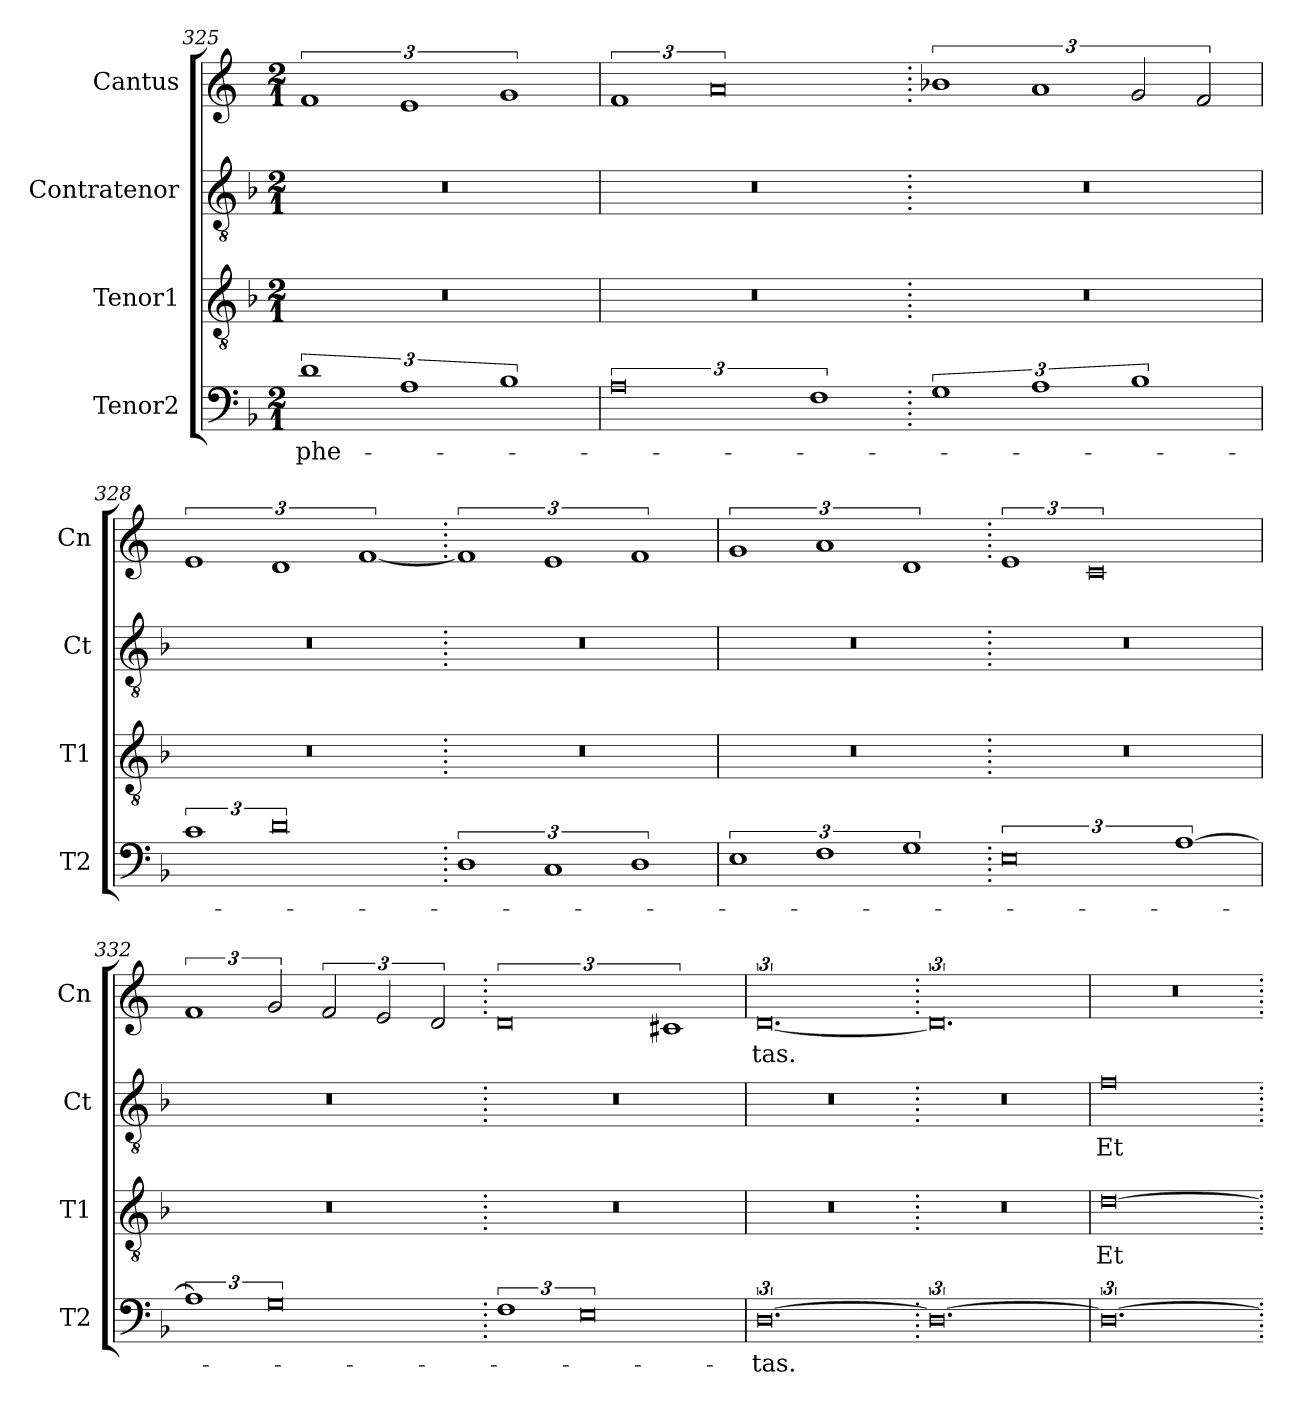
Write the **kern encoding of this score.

**kern	**text	**kern	**text	**kern	**text	**kern	**text
*part4	*part4	*part3	*part3	*part2	*part2	*part1	*part1
*staff4	*staff4	*staff3	*staff3	*staff2	*staff2	*staff1	*staff1
*I"Tenor2	*	*I"Tenor1	*	*I"Contratenor	*	*I"Cantus	*
*I'T2	*	*I'T1	*	*I'Ct	*	*I'Cn	*
*clefF4	*	*clefGv2	*	*clefGv2	*	*clefG2	*
*k[b-]	*	*k[b-]	*	*k[b-]	*	*k[]	*
*M2/1	*	*M2/1	*	*M2/1	*	*M2/1	*
=325	=325	=325	=325	=325	=325	=325	=325
3%2d	-phe-	0r	.	0r	.	3%2f	.
3%2A	.	.	.	.	.	3%2e	.
3%2B-	.	.	.	.	.	3%2g	.
=326	=326	=326	=326	=326	=326	=326	=326
3%4A	.	0r	.	0r	.	3%2f	.
.	.	.	.	.	.	3%4a	.
3%2F	.	.	.	.	.	.	.
=327.	=327.	=327.	=327.	=327.	=327.	=327.	=327.
3%2G	.	0r	.	0r	.	3%2b-X	.
3%2A	.	.	.	.	.	3%2a	.
3%2B-	.	.	.	.	.	3g/	.
.	.	.	.	.	.	3f/	.
=328	=328	=328	=328	=328	=328	=328	=328
3%2c	.	0r	.	0r	.	3%2e	.
3%4d	.	.	.	.	.	3%2d	.
.	.	.	.	.	.	[3%2f	.
=329.	=329.	=329.	=329.	=329.	=329.	=329.	=329.
3%2D	.	0r	.	0r	.	3%2f]	.
3%2C	.	.	.	.	.	3%2e	.
3%2D	.	.	.	.	.	3%2f	.
=330	=330	=330	=330	=330	=330	=330	=330
3%2E	.	0r	.	0r	.	3%2g	.
3%2F	.	.	.	.	.	3%2a	.
3%2G	.	.	.	.	.	3%2d	.
=331.	=331.	=331.	=331.	=331.	=331.	=331.	=331.
3%4E	.	0r	.	0r	.	3%2e	.
.	.	.	.	.	.	3%4c	.
[3%2A	.	.	.	.	.	.	.
=332	=332	=332	=332	=332	=332	=332	=332
3%2A]	.	0r	.	0r	.	3%2f	.
3%4G	.	.	.	.	.	3g/	.
.	.	.	.	.	.	3f/	.
.	.	.	.	.	.	3e/	.
.	.	.	.	.	.	3d/	.
=333.	=333.	=333.	=333.	=333.	=333.	=333.	=333.
3%2F	.	0r	.	0r	.	3%4d	.
3%4E	.	.	.	.	.	.	.
.	.	.	.	.	.	3%2c#X	.
=334	=334	=334	=334	=334	=334	=334	=334
[3%4.D	-tas.	0r	.	0r	.	[3%4.d	-tas.
=335.	=335.	=335.	=335.	=335.	=335.	=335.	=335.
3%4.D_	.	0r	.	0r	.	3%4.d]	.
=336	=336	=336	=336	=336	=336	=336	=336
3%4.D_	.	[0d	Et	0f	Et	3%4.r	.
=.	=.	=.	=.	=.	=.	=.	=.
*-	*-	*-	*-	*-	*-	*-	*-
